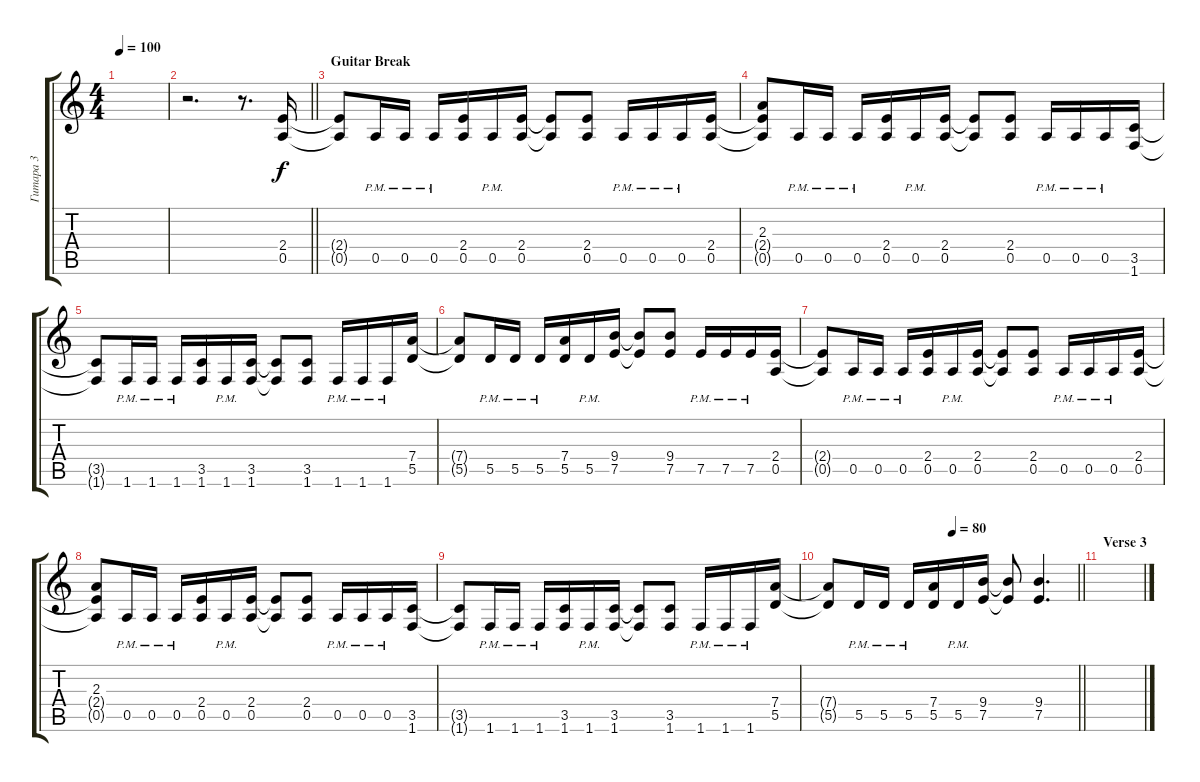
\track ("Гитара 3" "Гитара 3") {instrument distortionguitar}
\staff {score tabs}
\tuning (E4 B3 G3 D3 A2 E2) {hide}
\ts (4 4)
\tempo 100
\clef g2
\ks aminor
|
\barLineRight lightlight
r.2{d} r.8{d} (2.4 0.5).16{dy f} |
\section ("" "Guitar Break")
(2.4{t} 0.5{t}).8 0.5{pm}.16 0.5{pm}.16 0.5{pm}.16 (2.4 0.5).16 0.5{pm}.16 (2.4 0.5).16 (2.4{t} 0.5{t}).8 (2.4 0.5).8 0.5{pm}.16 0.5{pm}.16 0.5{pm}.16 (2.4 0.5).16 |
(2.3 2.4{t} 0.5{t}).8 0.5{pm}.16 0.5{pm}.16 0.5{pm}.16 (2.4 0.5).16 0.5{pm}.16 (2.4 0.5).16 (2.4{t} 0.5{t}).8 (2.4 0.5).8 0.5{pm}.16 0.5{pm}.16 0.5{pm}.16 (3.5 1.6).16 |
(3.5{t} 1.6{t}).8 1.6{pm}.16 1.6{pm}.16 1.6{pm}.16 (3.5 1.6).16 1.6{pm}.16 (3.5 1.6).16 (3.5{t} 1.6{t}).8 (3.5 1.6).8 1.6{pm}.16 1.6{pm}.16 1.6{pm}.16 (7.4 5.5).16 |
(7.4{t} 5.5{t}).8 5.5{pm}.16 5.5{pm}.16 5.5{pm}.16 (7.4 5.5).16 5.5{pm}.16 (9.4 7.5).16 (9.4{t} 7.5{t}).8 (9.4 7.5).8 7.5{pm}.16 7.5{pm}.16 7.5{pm}.16 (2.4 0.5).16 |
(2.4{t} 0.5{t}).8 0.5{pm}.16 0.5{pm}.16 0.5{pm}.16 (2.4 0.5).16 0.5{pm}.16 (2.4 0.5).16 (2.4{t} 0.5{t}).8 (2.4 0.5).8 0.5{pm}.16 0.5{pm}.16 0.5{pm}.16 (2.4 0.5).16 |
(2.3 2.4{t} 0.5{t}).8 0.5{pm}.16 0.5{pm}.16 0.5{pm}.16 (2.4 0.5).16 0.5{pm}.16 (2.4 0.5).16 (2.4{t} 0.5{t}).8 (2.4 0.5).8 0.5{pm}.16 0.5{pm}.16 0.5{pm}.16 (3.5 1.6).16 |
(3.5{t} 1.6{t}).8 1.6{pm}.16 1.6{pm}.16 1.6{pm}.16 (3.5 1.6).16 1.6{pm}.16 (3.5 1.6).16 (3.5{t} 1.6{t}).8 (3.5 1.6).8 1.6{pm}.16 1.6{pm}.16 1.6{pm}.16 (7.4 5.5).16 |
\tempo (80 0.5)
\barLineRight lightlight
(7.4{t} 5.5{t}).8 5.5{pm}.16 5.5{pm}.16 5.5{pm}.16 (7.4 5.5).16 5.5{pm}.16 (9.4 7.5).16 (9.4{t} 7.5{t}).8 (9.4 7.5).4{d} |
\section ("" "Verse 3")
